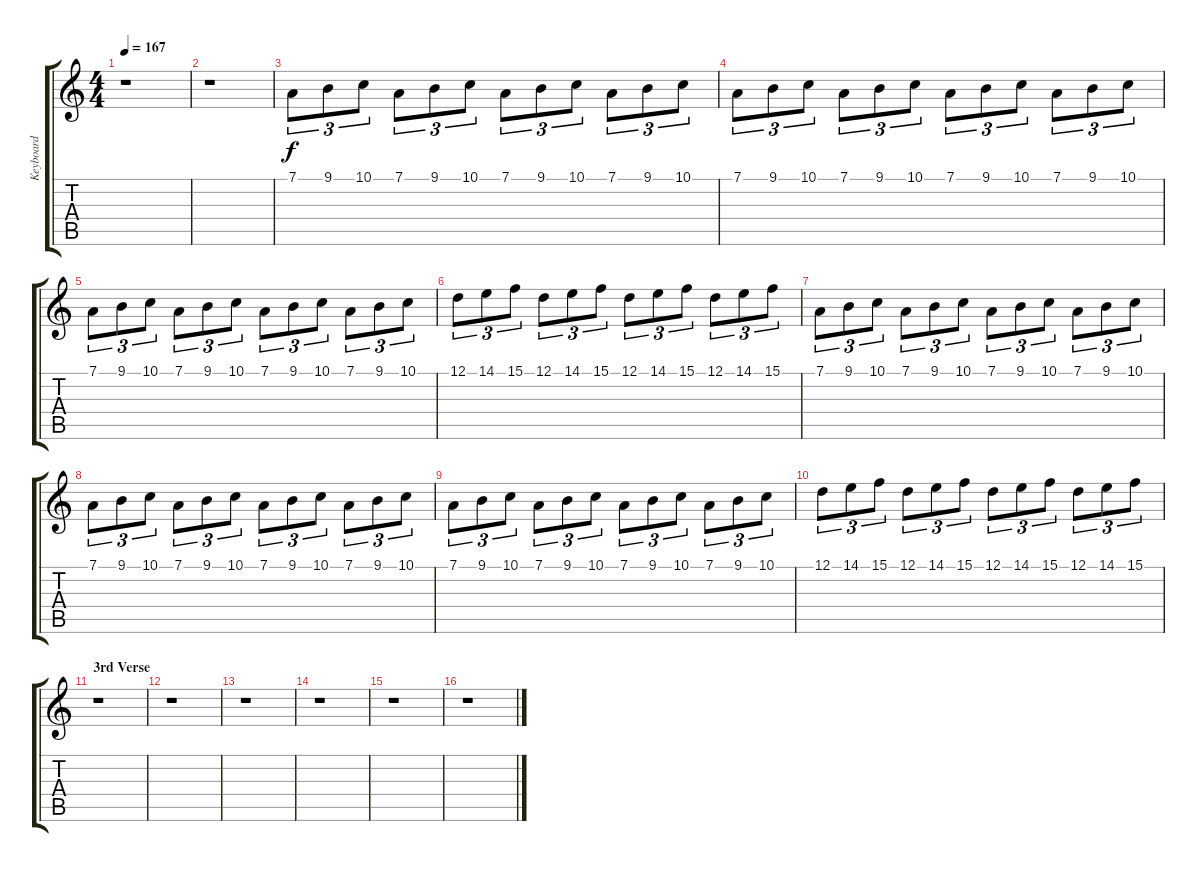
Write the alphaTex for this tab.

\track ("Keyboard" "Keyboard") {instrument stringensemble1}
\staff {score tabs}
\tuning (D4 A3 F3 C3 G2 D2) {hide}
\ts (4 4)
\tempo 167
\clef g2
\ks c
r.1{dy f} |
r.1 |
7.1.8{tu (3 2) volume 11 instrument musicbox} 9.1.8{tu (3 2)} 10.1.8{tu (3 2)} 7.1.8{tu (3 2)} 9.1.8{tu (3 2)} 10.1.8{tu (3 2)} 7.1.8{tu (3 2)} 9.1.8{tu (3 2)} 10.1.8{tu (3 2)} 7.1.8{tu (3 2)} 9.1.8{tu (3 2)} 10.1.8{tu (3 2)} |
7.1.8{tu (3 2)} 9.1.8{tu (3 2)} 10.1.8{tu (3 2)} 7.1.8{tu (3 2)} 9.1.8{tu (3 2)} 10.1.8{tu (3 2)} 7.1.8{tu (3 2)} 9.1.8{tu (3 2)} 10.1.8{tu (3 2)} 7.1.8{tu (3 2)} 9.1.8{tu (3 2)} 10.1.8{tu (3 2)} |
7.1.8{tu (3 2)} 9.1.8{tu (3 2)} 10.1.8{tu (3 2)} 7.1.8{tu (3 2)} 9.1.8{tu (3 2)} 10.1.8{tu (3 2)} 7.1.8{tu (3 2)} 9.1.8{tu (3 2)} 10.1.8{tu (3 2)} 7.1.8{tu (3 2)} 9.1.8{tu (3 2)} 10.1.8{tu (3 2)} |
12.1.8{tu (3 2)} 14.1.8{tu (3 2)} 15.1.8{tu (3 2)} 12.1.8{tu (3 2)} 14.1.8{tu (3 2)} 15.1.8{tu (3 2)} 12.1.8{tu (3 2)} 14.1.8{tu (3 2)} 15.1.8{tu (3 2)} 12.1.8{tu (3 2)} 14.1.8{tu (3 2)} 15.1.8{tu (3 2)} |
7.1.8{tu (3 2)} 9.1.8{tu (3 2)} 10.1.8{tu (3 2)} 7.1.8{tu (3 2)} 9.1.8{tu (3 2)} 10.1.8{tu (3 2)} 7.1.8{tu (3 2)} 9.1.8{tu (3 2)} 10.1.8{tu (3 2)} 7.1.8{tu (3 2)} 9.1.8{tu (3 2)} 10.1.8{tu (3 2)} |
7.1.8{tu (3 2)} 9.1.8{tu (3 2)} 10.1.8{tu (3 2)} 7.1.8{tu (3 2)} 9.1.8{tu (3 2)} 10.1.8{tu (3 2)} 7.1.8{tu (3 2)} 9.1.8{tu (3 2)} 10.1.8{tu (3 2)} 7.1.8{tu (3 2)} 9.1.8{tu (3 2)} 10.1.8{tu (3 2)} |
7.1.8{tu (3 2)} 9.1.8{tu (3 2)} 10.1.8{tu (3 2)} 7.1.8{tu (3 2)} 9.1.8{tu (3 2)} 10.1.8{tu (3 2)} 7.1.8{tu (3 2)} 9.1.8{tu (3 2)} 10.1.8{tu (3 2)} 7.1.8{tu (3 2)} 9.1.8{tu (3 2)} 10.1.8{tu (3 2)} |
12.1.8{tu (3 2)} 14.1.8{tu (3 2)} 15.1.8{tu (3 2)} 12.1.8{tu (3 2)} 14.1.8{tu (3 2)} 15.1.8{tu (3 2)} 12.1.8{tu (3 2)} 14.1.8{tu (3 2)} 15.1.8{tu (3 2)} 12.1.8{tu (3 2)} 14.1.8{tu (3 2)} 15.1.8{tu (3 2)} |
\section ("" "3rd Verse")
r.1 |
r.1 |
r.1 |
r.1 |
r.1 |
r.1
